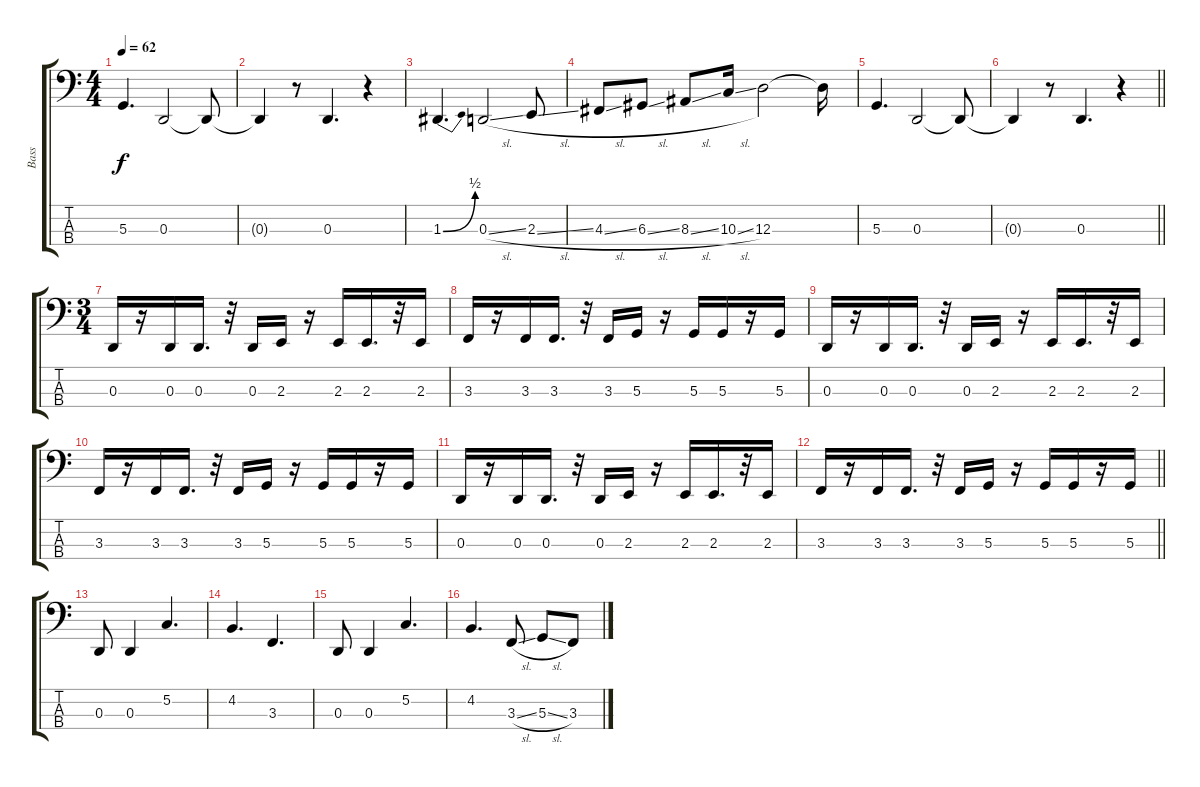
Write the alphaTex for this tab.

\track ("Bass" "Bass") {instrument electricbassfinger}
\staff {score tabs}
\tuning (C2 G1 D1 A0) {hide}
\ts (4 4)
\tempo 62
\clef f4
\ks c
5.3.4{d dy f} 0.3.2 0.3{t}.8 |
0.3{t}.4 r.8 0.3.4{d} r.4 |
1.3{be (bend 0 0 60 2)}.4{d} 0.3{sl}.2 2.3{sl}.8{volume 16} |
4.3{sl}.8{volume 16} 6.3{sl}.8{volume 16} 8.3{sl}.8{volume 16} 10.3{sl}.16{volume 16} 12.3.2{volume 16} 12.3{t}.16 |
5.3.4{d} 0.3.2 0.3{t}.8 |
\barLineRight lightlight
0.3{t}.4 r.8 0.3.4{d} r.4 |
\ts (3 4)
0.3.16 r.16 0.3.16 0.3.16{d} r.32 0.3.16 2.3.16 r.16 2.3.16 2.3.16{d} r.32 2.3.16 |
3.3.16 r.16 3.3.16 3.3.16{d} r.32 3.3.16 5.3.16 r.16 5.3.16 5.3.16 r.16 5.3.16 |
0.3.16 r.16 0.3.16 0.3.16{d} r.32 0.3.16 2.3.16 r.16 2.3.16 2.3.16{d} r.32 2.3.16 |
3.3.16 r.16 3.3.16 3.3.16{d} r.32 3.3.16 5.3.16 r.16 5.3.16 5.3.16 r.16 5.3.16 |
0.3.16 r.16 0.3.16 0.3.16{d} r.32 0.3.16 2.3.16 r.16 2.3.16 2.3.16{d} r.32 2.3.16 |
\barLineRight lightlight
3.3.16 r.16 3.3.16 3.3.16{d} r.32 3.3.16 5.3.16 r.16 5.3.16 5.3.16 r.16 5.3.16 |
0.3.8{volume 13} 0.3.4 5.2.4{d} |
4.2.4{d} 3.3.4{d} |
0.3.8 0.3.4 5.2.4{d} |
4.2.4{d} 3.3{sl}.8 5.3{sl}.8 3.3.8
